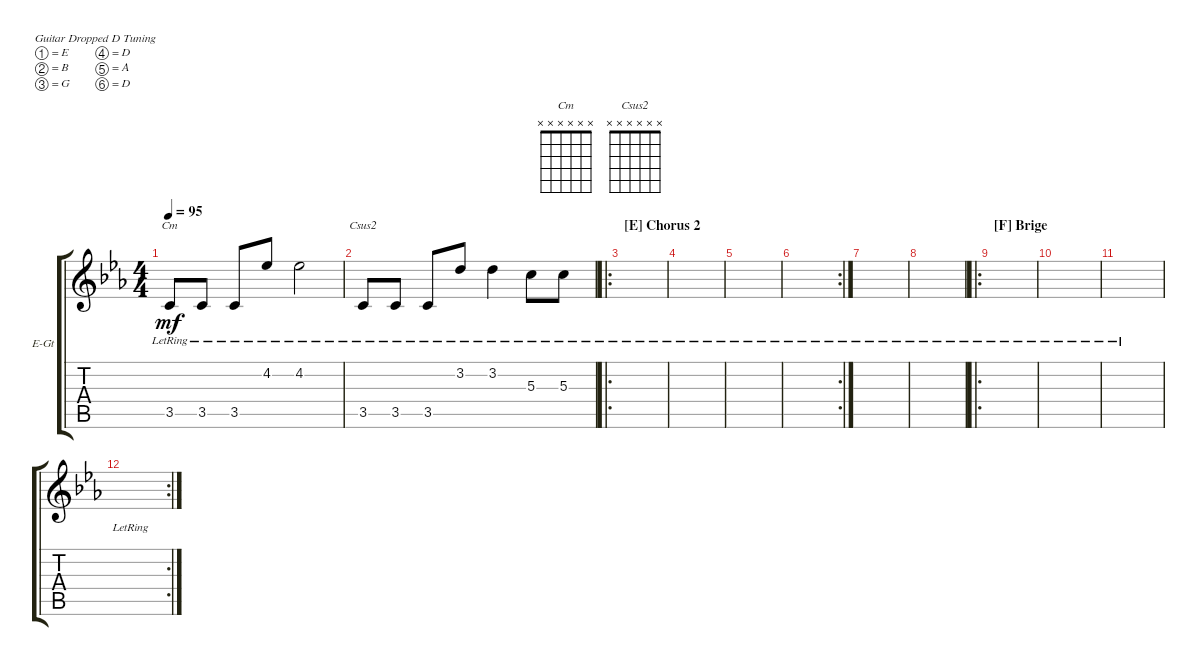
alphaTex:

\bracketExtendMode groupsimilarinstruments
\firstSystemTrackNameOrientation horizontal
\otherSystemsTrackNameOrientation horizontal
\track ("Gtr 1" "E-Gt") {instrument acousticgrandpiano}
\staff {score tabs}
\tuning (E4 B3 G3 D3 A2 D2)
\displaytranspose 12
\chord ("Cm" x x x x x x)
\chord ("Csus2" x x x x x x)
\ts (4 4)
\tempo 95
\clef g2
\ks eb
3.5{lr}.8{ch "Cm" dy mf} 3.5{lr}.8 3.5{lr}.8 4.2{lr}.8 4.2{lr}.2 |
\section ("" "")
3.5{lr}.8{ch "Csus2"} 3.5{lr}.8 3.5{lr}.8 3.2{lr}.8 3.2{lr}.4 5.3{lr}.8 5.3{lr}.8 |
\ro
\section ("E" "Chorus 2")
|
|
|
\rc 2
|
|
\section ("" "")
|
\ro
\section ("F" "Brige")
|
|
|
\rc 2
